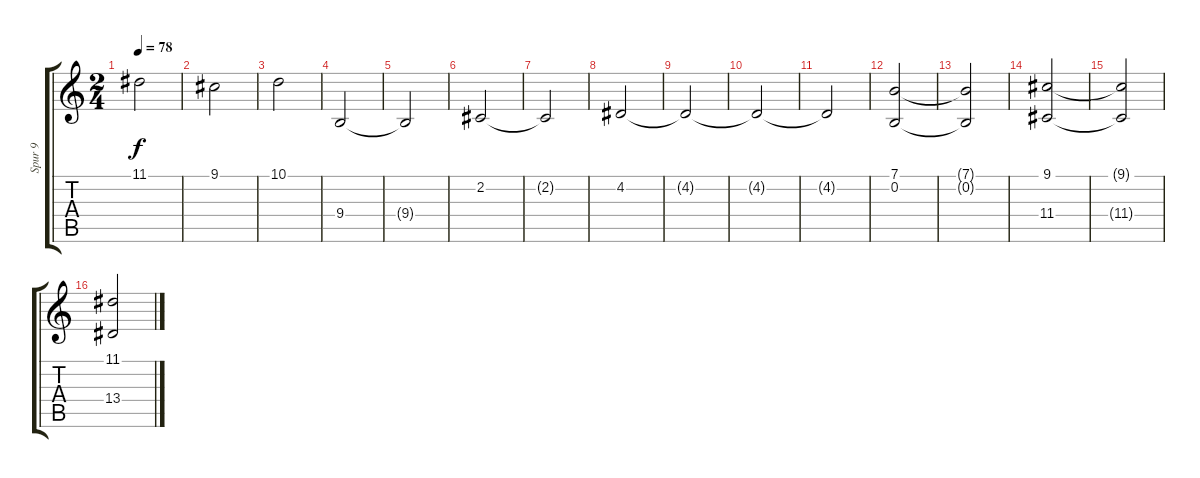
\track ("Spur 9" "Spur 9") {instrument stringensemble2}
\staff {score tabs}
\tuning (E4 B3 G3 D3 A2 E2) {hide}
\ts (2 4)
\tempo 78
\clef g2
\ks c
11.1{t}.2{dy f} |
9.1.2 |
10.1.2 |
9.4.2 |
9.4{t}.2 |
2.2.2 |
2.2{t}.2 |
4.2.2 |
4.2{t}.2 |
4.2{t}.2 |
4.2{t}.2 |
(7.1 0.2).2 |
(7.1{t} 0.2{t}).2 |
(9.1 11.4).2 |
(9.1{t} 11.4{t}).2 |
(11.1 13.4).2
